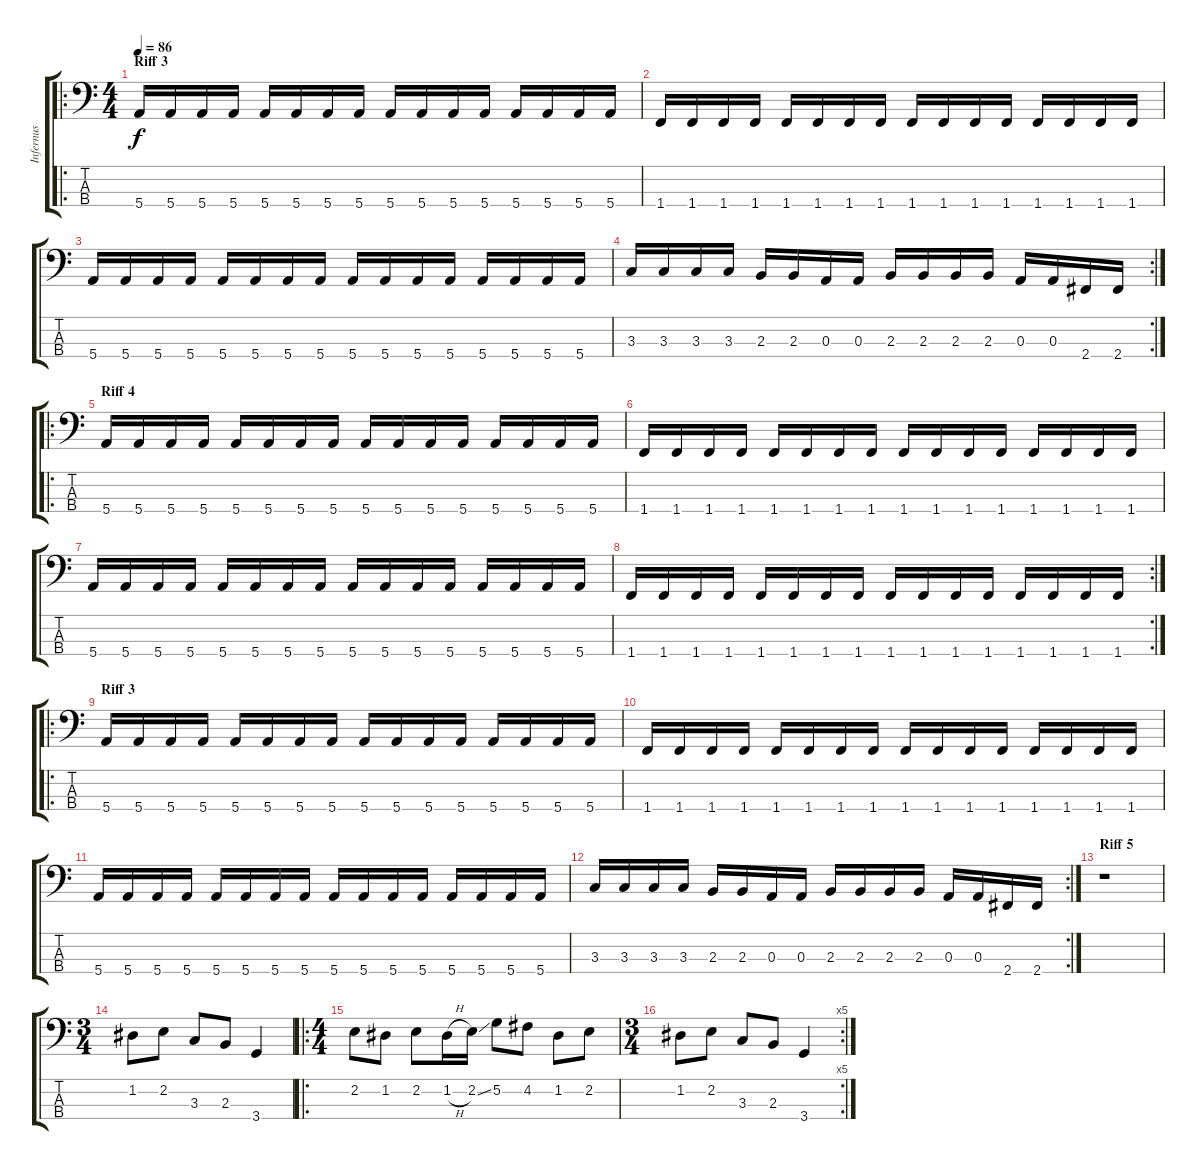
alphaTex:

\track ("Infernus" "Infernus") {instrument electricbasspick}
\staff {score tabs}
\tuning (G2 D2 A1 E1) {hide}
\ro
\ts (4 4)
\section ("" "Riff 3")
\tempo 86
\clef f4
\ks c
5.4.16{dy f} 5.4.16 5.4.16 5.4.16 5.4.16 5.4.16 5.4.16 5.4.16 5.4.16 5.4.16 5.4.16 5.4.16 5.4.16 5.4.16 5.4.16 5.4.16 |
1.4.16 1.4.16 1.4.16 1.4.16 1.4.16 1.4.16 1.4.16 1.4.16 1.4.16 1.4.16 1.4.16 1.4.16 1.4.16 1.4.16 1.4.16 1.4.16 |
5.4.16 5.4.16 5.4.16 5.4.16 5.4.16 5.4.16 5.4.16 5.4.16 5.4.16 5.4.16 5.4.16 5.4.16 5.4.16 5.4.16 5.4.16 5.4.16 |
\rc 2
3.3.16 3.3.16 3.3.16 3.3.16 2.3.16 2.3.16 0.3.16 0.3.16 2.3.16 2.3.16 2.3.16 2.3.16 0.3.16 0.3.16 2.4.16 2.4.16 |
\ro
\section ("" "Riff 4")
5.4.16 5.4.16 5.4.16 5.4.16 5.4.16 5.4.16 5.4.16 5.4.16 5.4.16 5.4.16 5.4.16 5.4.16 5.4.16 5.4.16 5.4.16 5.4.16 |
1.4.16 1.4.16 1.4.16 1.4.16 1.4.16 1.4.16 1.4.16 1.4.16 1.4.16 1.4.16 1.4.16 1.4.16 1.4.16 1.4.16 1.4.16 1.4.16 |
5.4.16 5.4.16 5.4.16 5.4.16 5.4.16 5.4.16 5.4.16 5.4.16 5.4.16 5.4.16 5.4.16 5.4.16 5.4.16 5.4.16 5.4.16 5.4.16 |
\rc 2
1.4.16 1.4.16 1.4.16 1.4.16 1.4.16 1.4.16 1.4.16 1.4.16 1.4.16 1.4.16 1.4.16 1.4.16 1.4.16 1.4.16 1.4.16 1.4.16 |
\ro
\section ("" "Riff 3")
5.4.16 5.4.16 5.4.16 5.4.16 5.4.16 5.4.16 5.4.16 5.4.16 5.4.16 5.4.16 5.4.16 5.4.16 5.4.16 5.4.16 5.4.16 5.4.16 |
1.4.16 1.4.16 1.4.16 1.4.16 1.4.16 1.4.16 1.4.16 1.4.16 1.4.16 1.4.16 1.4.16 1.4.16 1.4.16 1.4.16 1.4.16 1.4.16 |
5.4.16 5.4.16 5.4.16 5.4.16 5.4.16 5.4.16 5.4.16 5.4.16 5.4.16 5.4.16 5.4.16 5.4.16 5.4.16 5.4.16 5.4.16 5.4.16 |
\rc 2
3.3.16 3.3.16 3.3.16 3.3.16 2.3.16 2.3.16 0.3.16 0.3.16 2.3.16 2.3.16 2.3.16 2.3.16 0.3.16 0.3.16 2.4.16 2.4.16 |
\section ("" "Riff 5")
r.1 |
\ts (3 4)
1.2.8 2.2.8 3.3.8 2.3.8 3.4.4 |
\ro
\ts (4 4)
2.2.8 1.2.8 2.2.8 1.2{h}.16 2.2{ss}.16 5.2.8 4.2.8 1.2.8 2.2.8 |
\rc 5
\ts (3 4)
1.2.8 2.2.8 3.3.8 2.3.8 3.4.4
